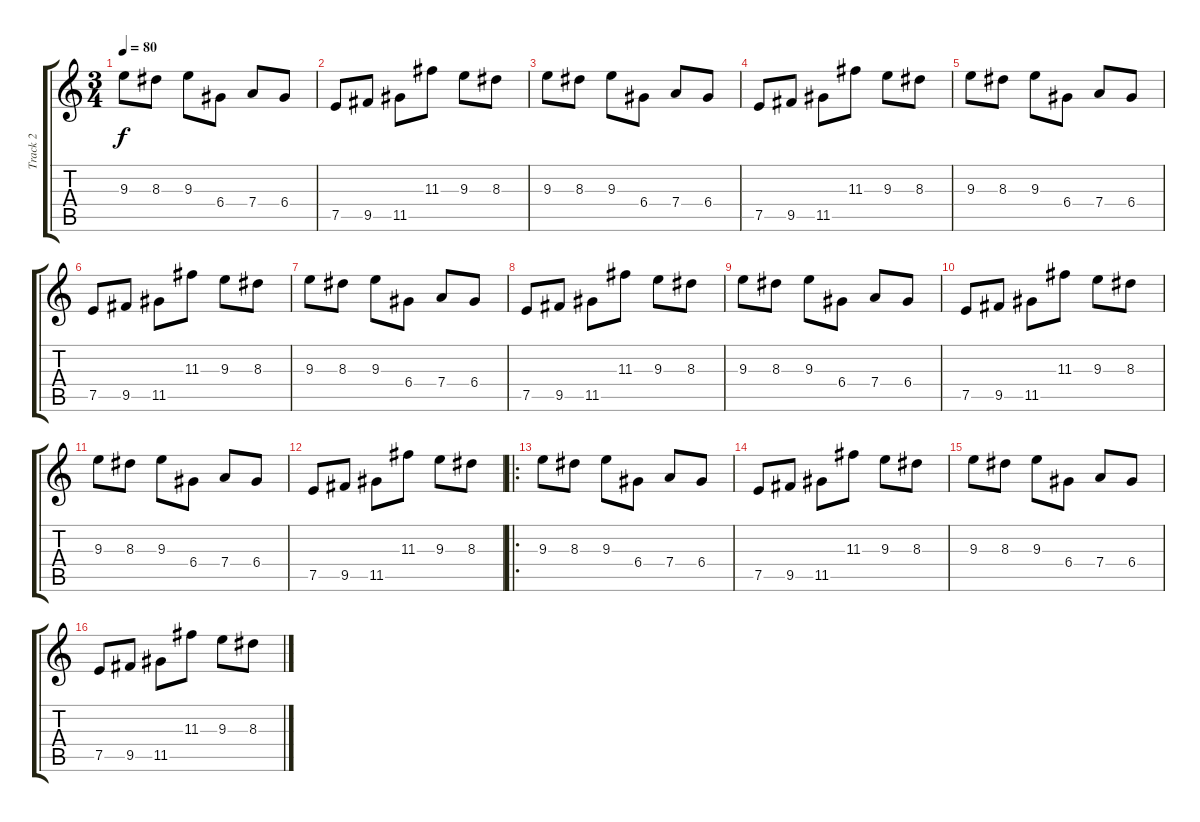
\track ("Track 2" "Track 2") {instrument electricguitarjazz}
\staff {score tabs}
\tuning (E4 B3 G3 D3 A2 E2) {hide}
\ts (3 4)
\tempo 80
\clef g2
\ks c
9.3.8{dy f} 8.3.8 9.3.8 6.4.8 7.4.8 6.4.8 |
7.5.8 9.5.8 11.5.8 11.3.8 9.3.8 8.3.8 |
9.3.8 8.3.8 9.3.8 6.4.8 7.4.8 6.4.8 |
7.5.8 9.5.8 11.5.8 11.3.8 9.3.8 8.3.8 |
9.3.8 8.3.8 9.3.8 6.4.8 7.4.8 6.4.8 |
7.5.8 9.5.8 11.5.8 11.3.8 9.3.8 8.3.8 |
9.3.8 8.3.8 9.3.8 6.4.8 7.4.8 6.4.8 |
7.5.8 9.5.8 11.5.8 11.3.8 9.3.8 8.3.8 |
9.3.8 8.3.8 9.3.8 6.4.8 7.4.8 6.4.8 |
7.5.8 9.5.8 11.5.8 11.3.8 9.3.8 8.3.8 |
9.3.8 8.3.8 9.3.8 6.4.8 7.4.8 6.4.8 |
7.5.8 9.5.8 11.5.8 11.3.8 9.3.8 8.3.8 |
\ro
9.3.8 8.3.8 9.3.8 6.4.8 7.4.8 6.4.8 |
7.5.8 9.5.8 11.5.8 11.3.8 9.3.8 8.3.8 |
9.3.8 8.3.8 9.3.8 6.4.8 7.4.8 6.4.8 |
7.5.8 9.5.8 11.5.8 11.3.8 9.3.8 8.3.8
